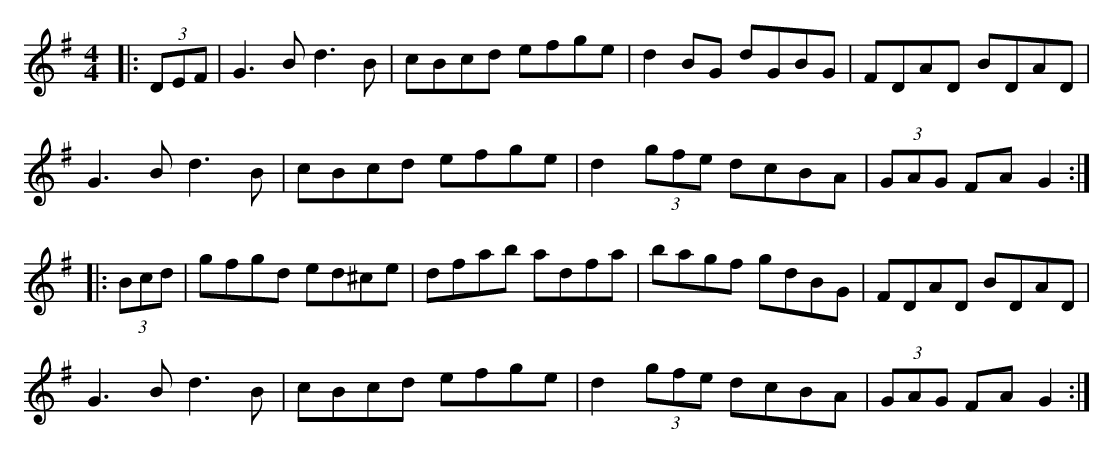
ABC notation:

X:1
M:4/4
K:G
|:(3DEF|G3 B d3B|cBcd efge|d2 BG dGBG|FDAD BDAD|
G3 B d3 B|cBcd efge|d2 (3gfe dcBA|(3GAG FA G2:|
|:(3Bcd|gfgd ed^ce|dfab adfa|bagf gdBG|FDAD BDAD|
G3 B d3 B|cBcd efge|d2(3gfe dcBA|(3GAG FA G2:|
